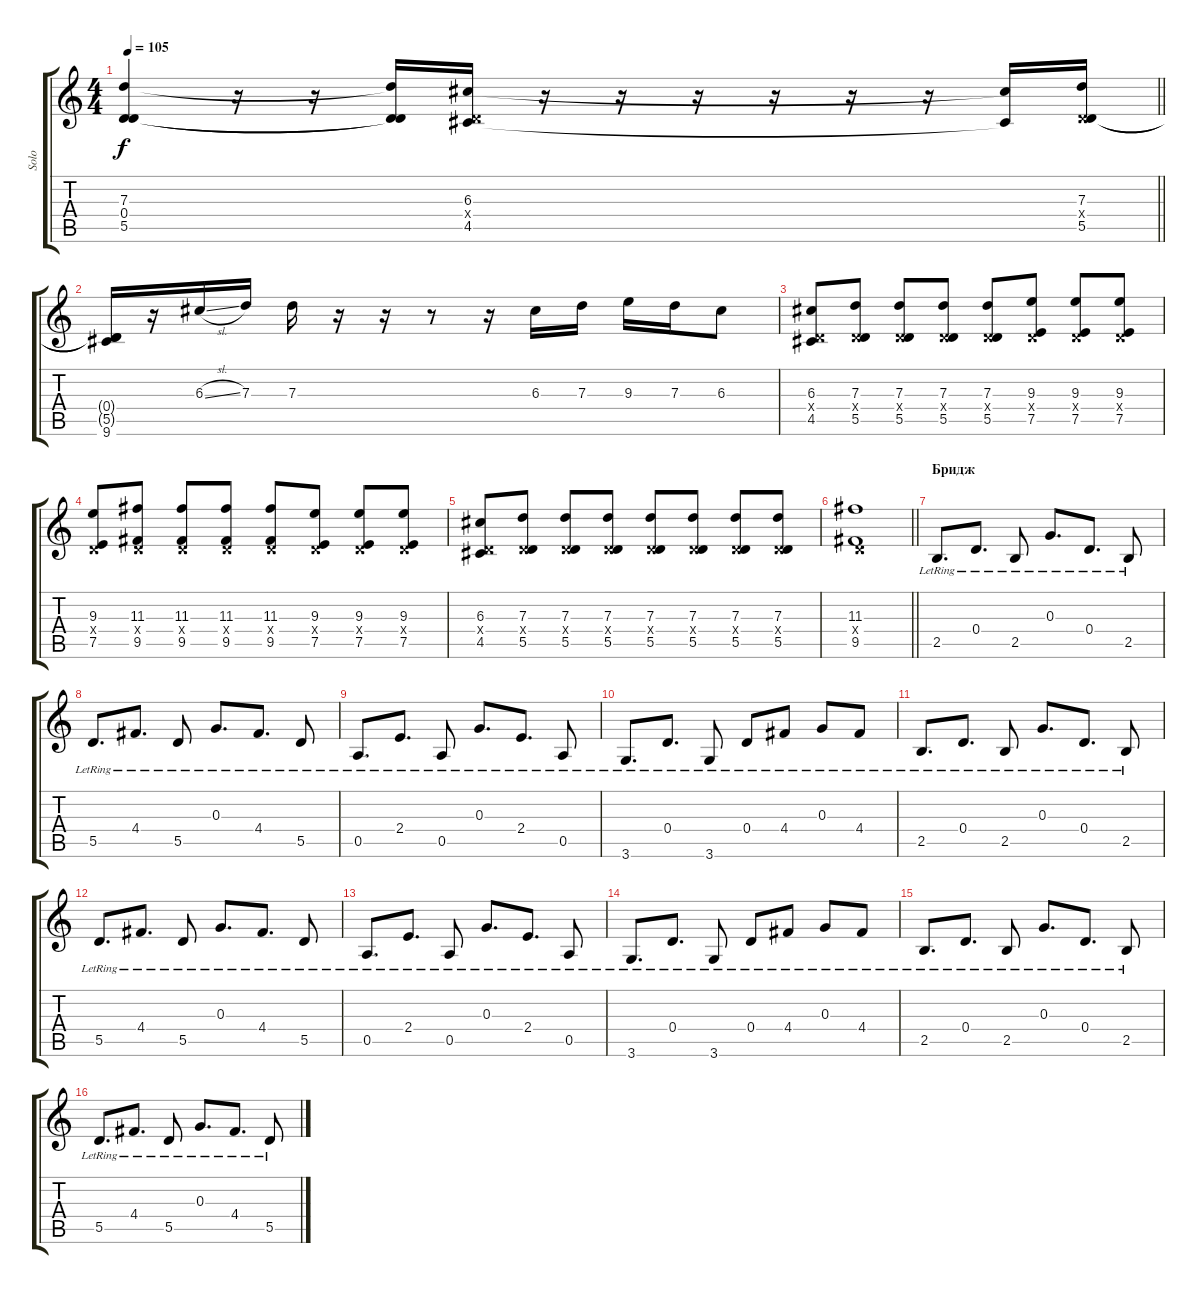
\track ("Solo" "Solo") {instrument overdrivenguitar}
\staff {score tabs}
\tuning (E4 B3 G3 D3 A2 E2) {hide}
\ts (4 4)
\tempo 105
\clef g2
\barLineRight lightlight
\ks c
(7.3{t} 0.4{t} 5.5{t}).4{dy f} r.16 r.16 (7.3{t} 0.4{t} 5.5{t}).16 (6.3 0.4{x} 4.5).16 r.16 r.16 r.16 r.16 r.16 r.16 (6.3{t} 4.5{t}).16 (7.3 0.4{x} 5.5).16 |
(0.4{t} 5.5{t} 9.6{t}).16 r.16 6.3{sl}.16 7.3.16 7.3.16 r.16 r.16 r.8 r.16 6.3.16 7.3.16 9.3.16 7.3.16 6.3.8 |
(6.3 0.4{x} 4.5).8 (7.3 0.4{x} 5.5).8 (7.3 0.4{x} 5.5).8 (7.3 0.4{x} 5.5).8 (7.3 0.4{x} 5.5).8 (9.3 0.4{x} 7.5).8 (9.3 0.4{x} 7.5).8 (9.3 0.4{x} 7.5).8 |
(9.3 0.4{x} 7.5).8 (11.3 0.4{x} 9.5).8 (11.3 0.4{x} 9.5).8 (11.3 0.4{x} 9.5).8 (11.3 0.4{x} 9.5).8 (9.3 0.4{x} 7.5).8 (9.3 0.4{x} 7.5).8 (9.3 0.4{x} 7.5).8 |
(6.3 0.4{x} 4.5).8 (7.3 0.4{x} 5.5).8 (7.3 0.4{x} 5.5).8 (7.3 0.4{x} 5.5).8 (7.3 0.4{x} 5.5).8 (7.3 0.4{x} 5.5).8 (7.3 0.4{x} 5.5).8 (7.3 0.4{x} 5.5).8 |
\barLineRight lightlight
(11.3 0.4{x} 9.5).1 |
\section ("" "Бридж")
2.5{lr}.8{d instrument electricguitarclean} 0.4{lr}.8{d} 2.5{lr}.8 0.3{lr}.8{d} 0.4{lr}.8{d} 2.5{lr}.8 |
5.5{lr}.8{d} 4.4{lr}.8{d} 5.5{lr}.8 0.3{lr}.8{d} 4.4{lr}.8{d} 5.5{lr}.8 |
0.5{lr}.8{d} 2.4{lr}.8{d} 0.5{lr}.8 0.3{lr}.8{d} 2.4{lr}.8{d} 0.5{lr}.8 |
3.6{lr}.8{d} 0.4{lr}.8{d} 3.6{lr}.8 0.4{lr}.8 4.4{lr}.8 0.3{lr}.8 4.4{lr}.8 |
2.5{lr}.8{d} 0.4{lr}.8{d} 2.5{lr}.8 0.3{lr}.8{d} 0.4{lr}.8{d} 2.5{lr}.8 |
5.5{lr}.8{d} 4.4{lr}.8{d} 5.5{lr}.8 0.3{lr}.8{d} 4.4{lr}.8{d} 5.5{lr}.8 |
0.5{lr}.8{d} 2.4{lr}.8{d} 0.5{lr}.8 0.3{lr}.8{d} 2.4{lr}.8{d} 0.5{lr}.8 |
3.6{lr}.8{d} 0.4{lr}.8{d} 3.6{lr}.8 0.4{lr}.8 4.4{lr}.8 0.3{lr}.8 4.4{lr}.8 |
2.5{lr}.8{d} 0.4{lr}.8{d} 2.5{lr}.8 0.3{lr}.8{d} 0.4{lr}.8{d} 2.5{lr}.8 |
5.5{lr}.8{d} 4.4{lr}.8{d} 5.5{lr}.8 0.3{lr}.8{d} 4.4{lr}.8{d} 5.5{lr}.8
